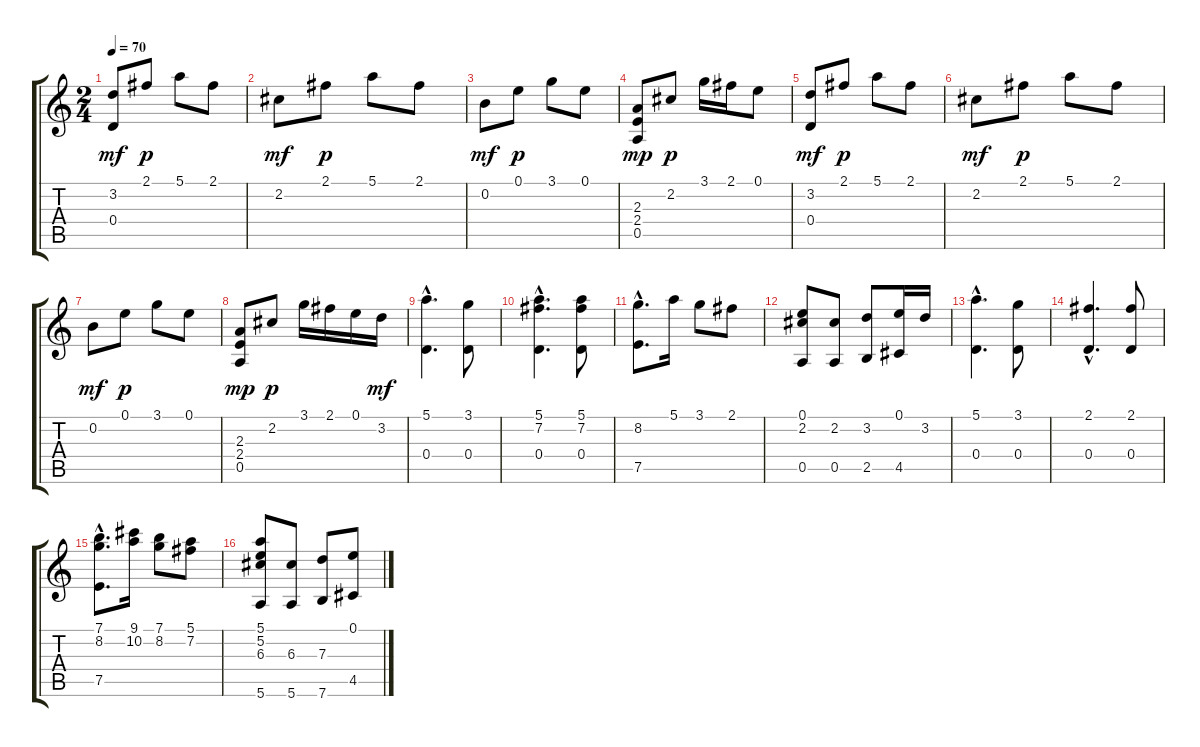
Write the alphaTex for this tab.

\track "" {instrument acousticguitarnylon}
\staff {score tabs}
\tuning (E4 B3 G3 D3 A2 E2) {hide}
\ts (2 4)
\tempo 70
\clef g2
\ks c
(3.2 0.4).8{dy mf instrument acousticguitarnylon} 2.1.8{dy p} 5.1.8 2.1.8 |
2.2.8{dy mf} 2.1.8{dy p} 5.1.8 2.1.8 |
0.2.8{dy mf} 0.1.8{dy p} 3.1.8 0.1.8 |
(2.3 2.4 0.5).8{dy mp} 2.2.8{dy p} 3.1.16 2.1.16 0.1.8 |
(3.2 0.4).8{dy mf} 2.1.8{dy p} 5.1.8 2.1.8 |
2.2.8{dy mf} 2.1.8{dy p} 5.1.8 2.1.8 |
0.2.8{dy mf} 0.1.8{dy p} 3.1.8 0.1.8 |
(2.3 2.4 0.5).8{dy mp} 2.2.8{dy p} 3.1.16 2.1.16 0.1.16 3.2.16{dy mf} |
(5.1{hac} 0.4{hac}).4{d} (3.1 0.4).8 |
(5.1{hac} 7.2{hac} 0.4{hac}).4{d} (5.1 7.2 0.4).8 |
(8.2{hac} 7.5).8{d} 5.1.16 3.1.8 2.1.8 |
(0.1 2.2 0.5).8 (2.2 0.5).8 (3.2 2.5).8 (0.1 4.5).16 3.2.16 |
(5.1{hac} 0.4{hac}).4{d} (3.1 0.4).8 |
(2.1{hac} 0.4{hac}).4{d} (2.1 0.4).8 |
(7.1{hac} 8.2{hac} 7.5).8{d} (9.1 10.2).16 (7.1 8.2).8 (5.1 7.2).8 |
(5.1 5.2 6.3 5.6).8 (6.3 5.6).8 (7.3 7.6).8 (0.1 4.5).8
